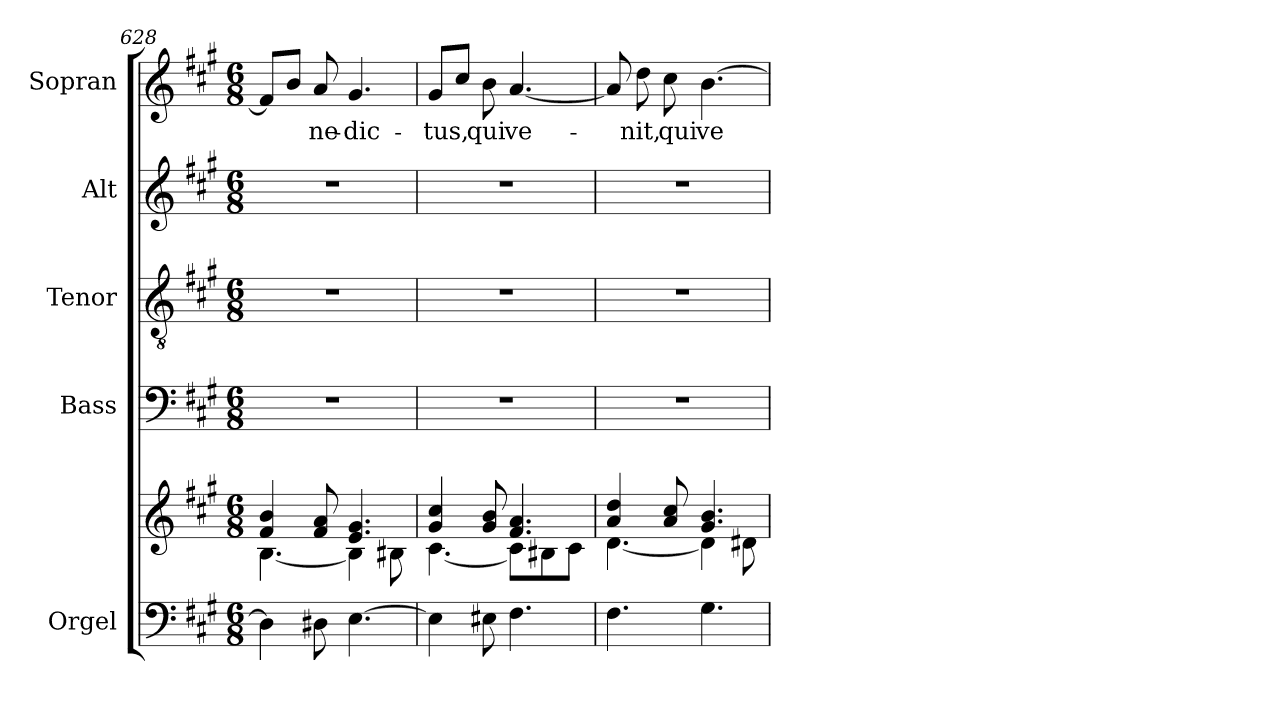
**kern	**kern	**kern	**kern	**kern	**kern	**text
*part5	*part5	*part4	*part3	*part2	*part1	*part1
*staff6	*staff5	*staff4	*staff3	*staff2	*staff1	*staff1
*I"Orgel	*	*I"Bass	*I"Tenor	*I"Alt	*I"Sopran	*
*I'Org.	*	*I'B.	*I'T.	*I'A.	*I'S.	*
*clefF4	*clefG2	*clefF4	*clefGv2	*clefG2	*clefG2	*
*k[f#c#g#]	*k[f#c#g#]	*k[f#c#g#]	*k[f#c#g#]	*k[f#c#g#]	*k[f#c#g#]	*
*A:	*A:	*A:	*A:	*A:	*A:	*
*M6/8	*M6/8	*M6/8	*M6/8	*M6/8	*M6/8	*
=628	=628	=628	=628	=628	=628	=628
*	*^	*	*	*	*	*
4D\]	4f#/ 4b/	[<4.B\	2.r	2.r	2.r	8f#/L]	.
.	.	.	.	.	.	8b/J	.
!	!	!	!	!	!	!	!LO:LY:b
8D#X\	8f#/ 8a/	.	.	.	.	8a/	-ne-
!	!	!	!	!	!	!	!LO:LY:b
[4.E\	4.e/ 4.g#/	4B\]	.	.	.	4.g#/	-dic-
.	.	8B#X\	.	.	.	.	.
=629	=629	=629	=629	=629	=629	=629	=629
!	!	!	!	!	!	!	!LO:LY:b
4E\]	4g#/ 4cc#/	[<4.c#\	2.r	2.r	2.r	8g#/L	-tus,
.	.	.	.	.	.	8cc#/J	.
!	!	!	!	!	!	!	!LO:LY:b
8E#X\	8g#/ 8b/	.	.	.	.	8b\	qui
!	!	!	!	!	!	!	!LO:LY:b
4.F#\	4.f#/ 4.a/	8c#\L]	.	.	.	[4.a/	ve-
.	.	8B#X\	.	.	.	.	.
.	.	8c#\J	.	.	.	.	.
=630	=630	=630	=630	=630	=630	=630	=630
4.F#\	4a/ 4dd/	[<4.d\	2.r	2.r	2.r	8a/]	.
!	!	!	!	!	!	!	!LO:LY:b
.	.	.	.	.	.	8dd\	-nit,
!	!	!	!	!	!	!	!LO:LY:b
.	8a/ 8cc#/	.	.	.	.	8cc#\	qui
!	!	!	!	!	!	!	!LO:LY:b
4.G#\	4.g#/ 4.b/	4d\]	.	.	.	[4.b\	ve-
.	.	8d#X\	.	.	.	.	.
*	*v	*v	*	*	*	*	*
=	=	=	=	=	=	=
*-	*-	*-	*-	*-	*-	*-
